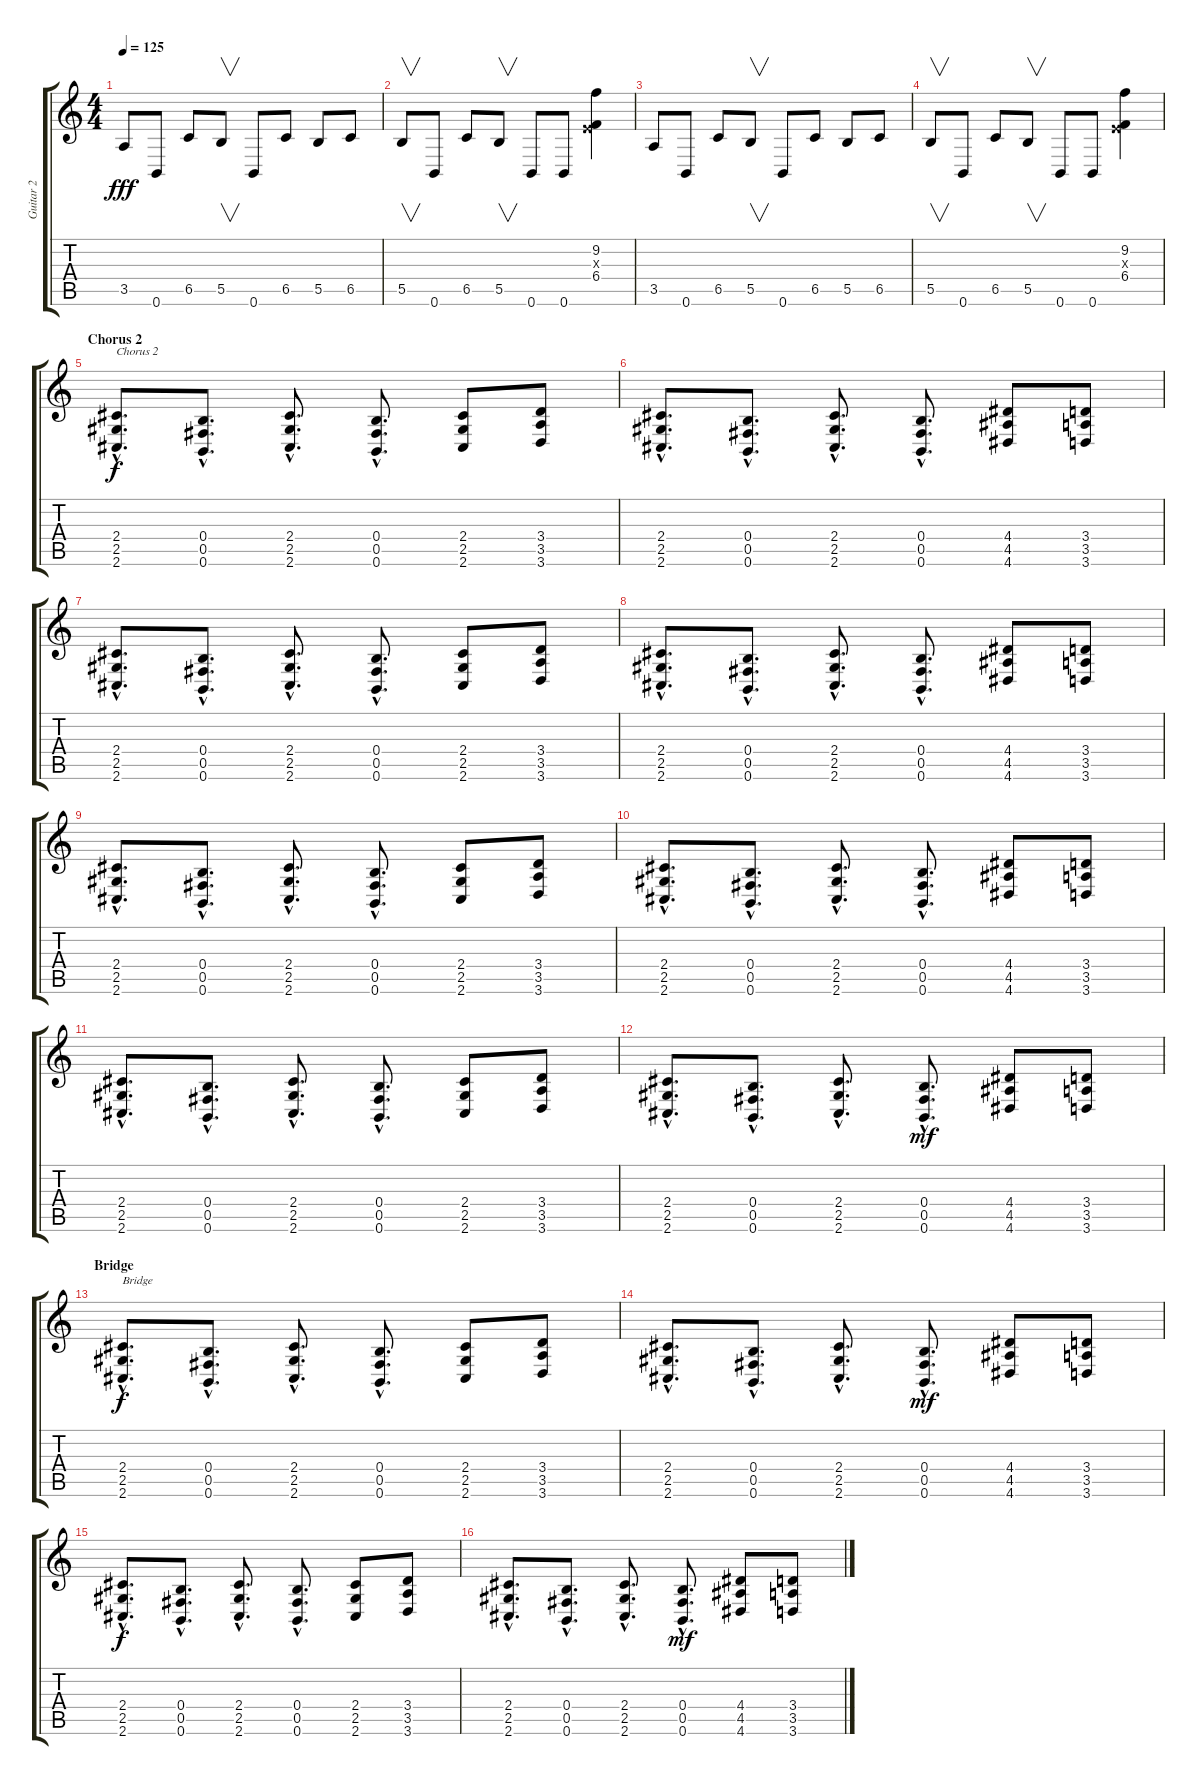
\track ("Guitar 2" "Guitar 2") {instrument distortionguitar}
\staff {score tabs}
\tuning (Db4 Ab3 E3 B2 Gb2 B1) {hide}
\ts (4 4)
\tempo 125
\clef g2
\ks c
3.5.8{dy fff} 0.6.8 6.5.8 5.5.8{v} 0.6.8 6.5.8 5.5.8 6.5.8 |
5.5.8{v} 0.6.8 6.5.8 5.5.8{v} 0.6.8 0.6.8 (9.2 0.3{x} 6.4).4 |
3.5.8 0.6.8 6.5.8 5.5.8{v} 0.6.8 6.5.8 5.5.8 6.5.8 |
5.5.8{v} 0.6.8 6.5.8 5.5.8{v} 0.6.8 0.6.8 (9.2 0.3{x} 6.4).4 |
\section ("" "Chorus 2")
(2.4{hac} 2.5{hac} 2.6{hac}).8{d txt "Chorus 2" dy f balance 16} (0.4{hac} 0.5{hac} 0.6{hac}).8{d} (2.4{hac} 2.5{hac} 2.6{hac}).8{d} (0.4{hac} 0.5{hac} 0.6{hac}).8{d} (2.4 2.5 2.6).8 (3.4 3.5 3.6).8 |
(2.4{hac} 2.5{hac} 2.6{hac}).8{d} (0.4{hac} 0.5{hac} 0.6{hac}).8{d} (2.4{hac} 2.5{hac} 2.6{hac}).8{d} (0.4{hac} 0.5{hac} 0.6{hac}).8{d} (4.4 4.5 4.6).8 (3.4 3.5 3.6).8 |
(2.4{hac} 2.5{hac} 2.6{hac}).8{d} (0.4{hac} 0.5{hac} 0.6{hac}).8{d} (2.4{hac} 2.5{hac} 2.6{hac}).8{d} (0.4{hac} 0.5{hac} 0.6{hac}).8{d} (2.4 2.5 2.6).8 (3.4 3.5 3.6).8 |
(2.4{hac} 2.5{hac} 2.6{hac}).8{d} (0.4{hac} 0.5{hac} 0.6{hac}).8{d} (2.4{hac} 2.5{hac} 2.6{hac}).8{d} (0.4{hac} 0.5{hac} 0.6{hac}).8{d} (4.4 4.5 4.6).8 (3.4 3.5 3.6).8 |
(2.4{hac} 2.5{hac} 2.6{hac}).8{d} (0.4{hac} 0.5{hac} 0.6{hac}).8{d} (2.4{hac} 2.5{hac} 2.6{hac}).8{d} (0.4{hac} 0.5{hac} 0.6{hac}).8{d} (2.4 2.5 2.6).8 (3.4 3.5 3.6).8 |
(2.4{hac} 2.5{hac} 2.6{hac}).8{d} (0.4{hac} 0.5{hac} 0.6{hac}).8{d} (2.4{hac} 2.5{hac} 2.6{hac}).8{d} (0.4{hac} 0.5{hac} 0.6{hac}).8{d} (4.4 4.5 4.6).8 (3.4 3.5 3.6).8 |
(2.4{hac} 2.5{hac} 2.6{hac}).8{d} (0.4{hac} 0.5{hac} 0.6{hac}).8{d} (2.4{hac} 2.5{hac} 2.6{hac}).8{d} (0.4{hac} 0.5{hac} 0.6{hac}).8{d} (2.4 2.5 2.6).8 (3.4 3.5 3.6).8 |
(2.4{hac} 2.5{hac} 2.6{hac}).8{d} (0.4{hac} 0.5{hac} 0.6{hac}).8{d} (2.4{hac} 2.5{hac} 2.6{hac}).8{d} (0.4{hac} 0.5{hac} 0.6{hac}).8{d dy mf} (4.4 4.5 4.6).8 (3.4 3.5 3.6).8 |
\section ("" "Bridge")
(2.4{hac} 2.5{hac} 2.6{hac}).8{d txt "Bridge " dy f} (0.4{hac} 0.5{hac} 0.6{hac}).8{d} (2.4{hac} 2.5{hac} 2.6{hac}).8{d} (0.4{hac} 0.5{hac} 0.6{hac}).8{d} (2.4 2.5 2.6).8 (3.4 3.5 3.6).8 |
(2.4{hac} 2.5{hac} 2.6{hac}).8{d} (0.4{hac} 0.5{hac} 0.6{hac}).8{d} (2.4{hac} 2.5{hac} 2.6{hac}).8{d} (0.4{hac} 0.5{hac} 0.6{hac}).8{d dy mf} (4.4 4.5 4.6).8 (3.4 3.5 3.6).8 |
(2.4{hac} 2.5{hac} 2.6{hac}).8{d dy f} (0.4{hac} 0.5{hac} 0.6{hac}).8{d} (2.4{hac} 2.5{hac} 2.6{hac}).8{d} (0.4{hac} 0.5{hac} 0.6{hac}).8{d} (2.4 2.5 2.6).8 (3.4 3.5 3.6).8 |
(2.4{hac} 2.5{hac} 2.6{hac}).8{d} (0.4{hac} 0.5{hac} 0.6{hac}).8{d} (2.4{hac} 2.5{hac} 2.6{hac}).8{d} (0.4{hac} 0.5{hac} 0.6{hac}).8{d dy mf} (4.4 4.5 4.6).8 (3.4 3.5 3.6).8
